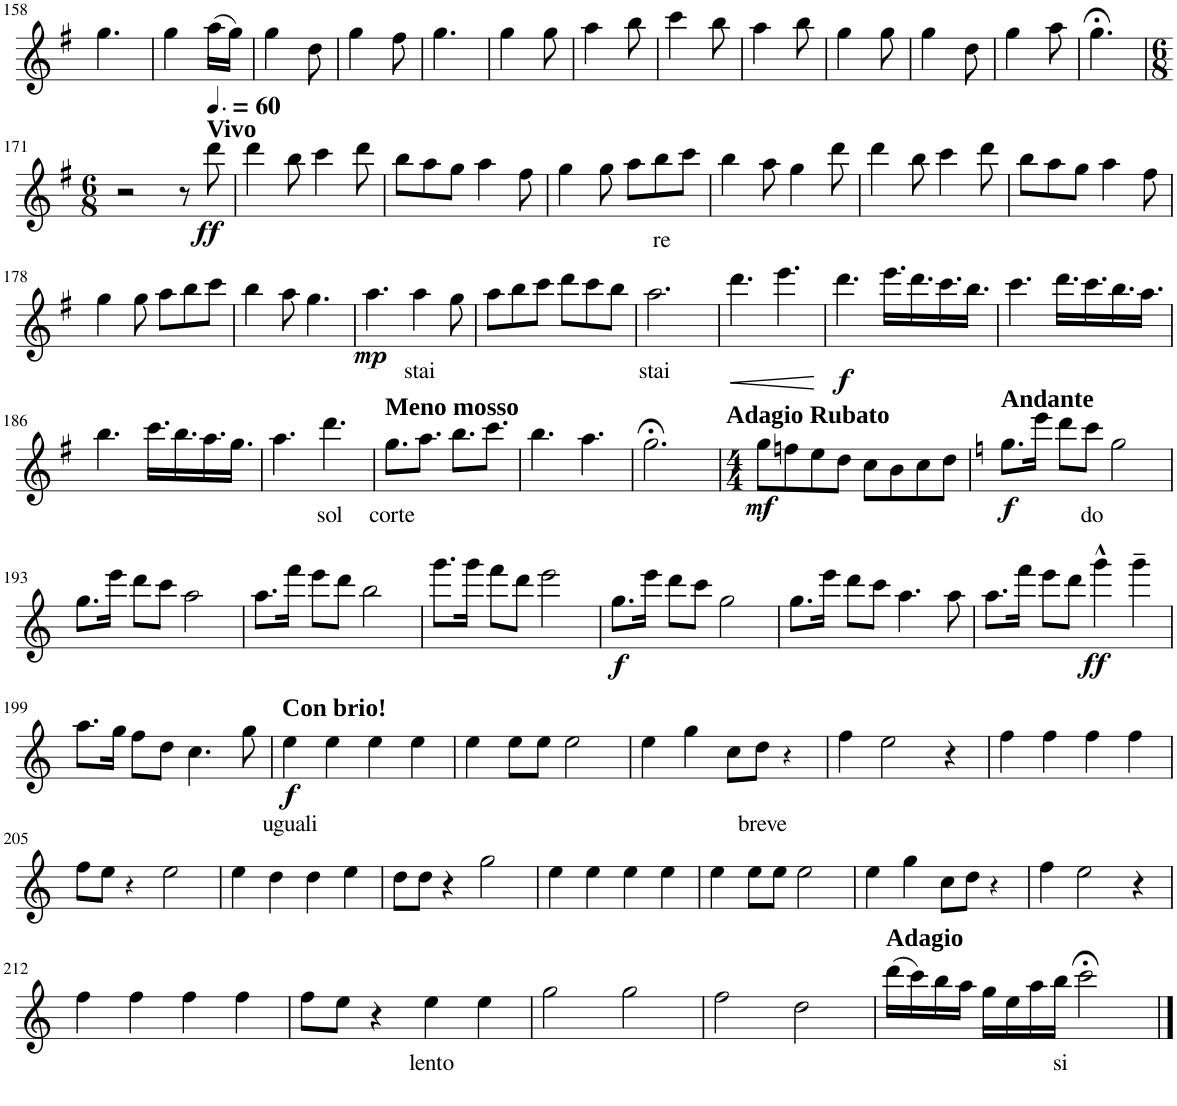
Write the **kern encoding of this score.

**kern	**dynam	**kern	**dynam	**kern	**text	**dynam
*part3	*part3	*part2	*part2	*part1	*part1	*part1
*staff3	*staff3	*staff2	*staff2	*staff1	*staff1	*staff1
*I"Flute	*	*I"Flute	*	*I"Flute	*	*
*I'Fl.	*	*I'Fl.	*	*I'Fl.	*	*
!!LO:PB:g=z
*clefG2	*	*clefG2	*	*clefG2	*	*
*k[f#]	*	*k[f#]	*	*k[f#]	*	*
*M3/8	*	*M3/8	*	*M3/8	*	*
=158	=158	=158	=158	=158	=158	=158
4.gg	.	4.b	.	4.gg\	.	.
=159	=159	=159	=159	=159	=159	=159
4g	.	4b	.	4gg\	.	.
(16a/LL	.	(16cc\LL	.	(16aa\LL	.	.
16g/JJ)	.	16b\JJ)	.	16gg\JJ)	.	.
=160	=160	=160	=160	=160	=160	=160
4g	.	4b	.	4gg\	.	.
8dd	.	8b	.	8dd\	.	.
=161	=161	=161	=161	=161	=161	=161
4cc	.	4ee	.	4gg\	.	.
8cc	.	8cc	.	8ff#\	.	.
=162	=162	=162	=162	=162	=162	=162
4.g	.	4.b	.	4.gg\	.	.
=163	=163	=163	=163	=163	=163	=163
8gg\L	.	8b\L	.	4gg\	.	.
8ee\	.	8b\	.	.	.	.
8gg\J	.	8b\J	.	8gg\	.	.
=164	=164	=164	=164	=164	=164	=164
8aa\L	.	8ff#\L	.	4aa\	.	.
8ff#\	.	8ff#\	.	.	.	.
8bb\J	.	8dd\J	.	8bb\	.	.
=165	=165	=165	=165	=165	=165	=165
4ccc	.	4ee	.	4ccc\	.	.
8bb	.	8ff#	.	8bb\	.	.
=166	=166	=166	=166	=166	=166	=166
8aa\L	.	8ff#\L	.	4aa\	.	.
8dd\	.	8ff#\	.	.	.	.
8b\J	.	8dd\J	.	8bb\	.	.
=167	=167	=167	=167	=167	=167	=167
4gg	.	4b	.	4gg\	.	.
8gg	.	8b	.	8gg\	.	.
=168	=168	=168	=168	=168	=168	=168
4gg	.	4b	.	4gg\	.	.
8dd	.	8b	.	8dd\	.	.
=169	=169	=169	=169	=169	=169	=169
4cc	.	4ee	.	4gg\	.	.
8cc	.	8ff#	.	8aa\	.	.
=170	=170	=170	=170	=170	=170	=170
4.b;<	.	4.dd;<	.	4.gg;<\	.	.
!!LO:LB:g=z
=171	=171	=171	=171	=171	=171	=171
*M6/8	*	*M6/8	*	*M6/8	*	*
2r	.	2r	.	2r	.	.
8r	.	8r	.	8r	.	.
*	*	*	*	*MM90	*	*
!	!	!	!	!LO:TX:a:B:t=Vivo	!	!
!	!LO:DY:b	!	!LO:DY:b	!	!	!LO:DY:b
8b	mp	8gg	mp	8ddd\	.	ff
=172	=172	=172	=172	=172	=172	=172
4b	.	4gg	.	4ddd\	.	.
8dd	.	8gg	.	8bb\	.	.
4cc	.	4gg	.	4ccc\	.	.
8a	.	8aa	.	8ddd\	.	.
=173	=173	=173	=173	=173	=173	=173
8dd\L	.	4gg	.	8bb\L	.	.
8cc\	.	.	.	8aa\	.	.
8b\J	.	8dd	.	8gg\J	.	.
4a	.	4dd	.	4aa\	.	.
8a	.	8dd	.	8ff#\	.	.
=174	=174	=174	=174	=174	=174	=174
4g	.	4b	.	4gg\	.	.
8b	.	8ee	.	8gg\	.	.
8a/L	.	4dd	.	8aa\L	.	.
!	!	!	!	!	!LO:LY:b	!
8g/	.	.	.	8bb\	re	.
8f#/J	.	8dd	.	8ccc\J	.	.
=175	=175	=175	=175	=175	=175	=175
4g	.	4dd	.	4bb\	.	.
8f#	.	8dd	.	8aa\	.	.
4g	.	4b	.	4gg\	.	.
8b	.	8gg	.	8ddd\	.	.
=176	=176	=176	=176	=176	=176	=176
4b	.	4gg	.	4ddd\	.	.
8dd	.	8gg	.	8bb\	.	.
4cc	.	4gg	.	4ccc\	.	.
8a	.	8aa	.	8ddd\	.	.
=177	=177	=177	=177	=177	=177	=177
8dd\L	.	4gg	.	8bb\L	.	.
8cc\	.	.	.	8aa\	.	.
8b\J	.	8dd	.	8gg\J	.	.
4a	.	4dd	.	4aa\	.	.
8a	.	8dd	.	8ff#\	.	.
!!LO:LB:g=z
=178	=178	=178	=178	=178	=178	=178
4g	.	4b	.	4gg\	.	.
8b	.	8ee	.	8gg\	.	.
8a/L	.	4dd	.	8aa\L	.	.
8g/	.	.	.	8bb\	.	.
8f#/J	.	8dd	.	8ccc\J	.	.
=179	=179	=179	=179	=179	=179	=179
4g	.	4dd	.	4bb\	.	.
8f#	.	8dd	.	8aa\	.	.
4.g	.	4.b	.	4.gg\	.	.
=180	=180	=180	=180	=180	=180	=180
!	!LO:DY:b	!	!LO:DY:b	!	!	!LO:DY:b
4.f#	mp	4.dd	mp	4.aa\	.	mp
!	!	!	!	!	!LO:LY:b	!
4a	.	4ff#	.	4aa\	stai	.
8a	.	8ee	.	8gg\	.	.
=181	=181	=181	=181	=181	=181	=181
4dd	.	8ff#\L	.	8aa\L	.	.
.	.	8gg\	.	8bb\	.	.
8dd	.	8aa\J	.	8ccc\J	.	.
4dd	.	8bb\L	.	8ddd\L	.	.
.	.	8aa\	.	8ccc\	.	.
8dd	.	8gg\J	.	8bb\J	.	.
=182	=182	=182	=182	=182	=182	=182
!	!	!	!	!	!LO:LY:b	!
2.dd	.	2.ff#	.	2.aa\	stai	.
=183	=183	=183	=183	=183	=183	=183
!	!LO:HP:b	!	!LO:HP:b	!	!	!LO:HP:b
4.b	<	4.gg	<	4.ddd\	.	<
4.cc	.	4.gg	.	4.eee\	.	.
.	[	.	[	.	.	[
=184	=184	=184	=184	=184	=184	=184
!	!	!	!	!	!	!LO:DY:b
4.b	.	4.gg	.	4.ddd\	.	f
4.ee	.	4.gg	.	16.eee\LL	.	.
.	.	.	.	16.ddd\	.	.
.	.	.	.	16.ccc\	.	.
.	.	.	.	16.bb\JJ	.	.
=185	=185	=185	=185	=185	=185	=185
4.ee	.	4.gg	.	4.ccc\	.	.
4.dd	.	16.aa\LL	.	16.ddd\LL	.	.
.	.	16.gg\	.	16.ccc\	.	.
.	.	16.gg\	.	16.bb\	.	.
.	.	16.ff#\JJ	.	16.aa\JJ	.	.
!!LO:LB:g=z
=186	=186	=186	=186	=186	=186	=186
4.dd	.	4.gg	.	4.bb\	.	.
16.cc/LL	.	16.gg\LL	.	16.ccc\LL	.	.
16.b/	.	16.ff#\	.	16.bb\	.	.
16.a/	.	16.ee\	.	16.aa\	.	.
16.g/JJ	.	16.ee\JJ	.	16.gg\JJ	.	.
=187	=187	=187	=187	=187	=187	=187
4.f#	.	4.dd	.	4.aa\	.	.
!	!	!	!	!	!LO:LY:b	!
4.a	.	4.ff#	.	4.ddd\	sol	.
=188	=188	=188	=188	=188	=188	=188
!	!	!	!	!LO:TX:a:B:t=Meno mosso	!	!
!	!	!	!	!	!LO:LY:b	!
8.b\L	.	8.dd\L	.	8.gg\L	corte	.
8.dd\J	.	8.ff#\J	.	8.aa\J	.	.
8.g/L	.	8.gg\L	.	8.bb\L	.	.
8.cc/J	.	8.ee\J	.	8.ccc\J	.	.
=189	=189	=189	=189	=189	=189	=189
4.gg	.	4.dd	.	4.bb\	.	.
4.ff#	.	4.cc	.	4.aa\	.	.
=190	=190	=190	=190	=190	=190	=190
2.b;<	.	2.dd;<	.	2.gg;<\	.	.
=191	=191	=191	=191	=191	=191	=191
*M4/4	*	*M4/4	*	*M4/4	*	*
!	!	!	!	!LO:TX:a:B:t=Adagio Rubato	!	!
!	!LO:DY:b	!	!LO:DY:b	!	!	!LO:DY:b
2b	p	8g/L	mf	8gg\L	.	mf
.	.	8fn/J	.	8ffn\	.	.
.	.	8e/L	.	8ee\	.	.
.	.	8d/J	.	8dd\J	.	.
2cc	.	8e/L	.	8cc\L	.	.
.	.	8g/J	.	8b\	.	.
.	.	8a/L	.	8cc\	.	.
.	.	8b/J	.	8dd\J	.	.
=192	=192	=192	=192	=192	=192	=192
*k[]	*	*k[]	*	*k[]	*	*
!	!	!	!	!LO:TX:a:B:t=Andante	!	!
!	!LO:DY:b	!	!LO:DY:b	!	!	!LO:DY:b
8.ee\L	f	8.g/L	f	8.gg\L	.	f
16ccc\Jk	.	16a/Jk	.	16eee\Jk	.	.
8bb\L	.	8d/L	.	8ddd\L	.	.
!	!	!	!	!	!LO:LY:b	!
8aa\J	.	8c/J	.	8ccc\J	do	.
2ee	.	8cc\L	.	2gg\	.	.
.	.	16cc\Jk	.	.	.	.
.	.	4cc	.	.	.	.
.	.	16cc	.	.	.	.
!!LO:LB:g=z
=193	=193	=193	=193	=193	=193	=193
8.ee\L	.	8.g/L	.	8.gg\L	.	.
16ccc\Jk	.	16a/Jk	.	16eee\Jk	.	.
8bb\L	.	8d/L	.	8ddd\L	.	.
8aa\J	.	8c/J	.	8ccc\J	.	.
2cc	.	8cc\L	.	2aa\	.	.
.	.	16cc\Jk	.	.	.	.
.	.	4cc	.	.	.	.
.	.	16cc	.	.	.	.
=194	=194	=194	=194	=194	=194	=194
*k[]	*	*k[]	*	*	*	*
8.ee\L	.	8.cc\L	.	8.aa\L	.	.
16ddd\Jk	.	16b\Jk	.	16fff\Jk	.	.
8ccc\L	.	8e/L	.	8eee\L	.	.
8bb\J	.	8d/J	.	8ddd\J	.	.
2gg	.	8dd\L	.	2bb\	.	.
.	.	16dd\Jk	.	.	.	.
.	.	4dd	.	.	.	.
.	.	16dd	.	.	.	.
=195	=195	=195	=195	=195	=195	=195
!	!LO:DY:b	!	!	!	!	!
8.b\L	p	8.dd\L	.	8.ggg\L	.	.
16b\Jk	.	16dd\Jk	.	16ggg\Jk	.	.
8b\L	.	8f/L	.	8fff\L	.	.
8b\J	.	8d/J	.	8ddd\J	.	.
2cc	.	8gg\L	.	2eee\	.	.
.	.	8ff\J	.	.	.	.
.	.	8ee\L	.	.	.	.
.	.	8dd\J	.	.	.	.
=196	=196	=196	=196	=196	=196	=196
!	!LO:DY:b	!	!LO:DY:b	!	!	!LO:DY:b
8.ee\L	mf	8.g/L	mf	8.gg\L	.	f
16ccc\Jk	.	16a/Jk	.	16eee\Jk	.	.
8bb\L	.	8d/L	.	8ddd\L	.	.
8aa\J	.	8c/J	.	8ccc\J	.	.
2ee	.	8cc\L	.	2gg\	.	.
.	.	16cc\Jk	.	.	.	.
.	.	4cc	.	.	.	.
.	.	16cc	.	.	.	.
=197	=197	=197	=197	=197	=197	=197
8.ee\L	.	8.g/L	.	8.gg\L	.	.
16ccc\Jk	.	16a/Jk	.	16eee\Jk	.	.
8bb\L	.	8d/L	.	8ddd\L	.	.
8aa\J	.	8c/J	.	8ccc\J	.	.
2cc	.	8cc\L	.	4.aa\	.	.
.	.	16cc\Jk	.	.	.	.
.	.	(4cc	.	.	.	.
.	.	.	.	8aa\	.	.
.	.	16cc)	.	.	.	.
=198	=198	=198	=198	=198	=198	=198
8.cc\L	.	8.ee\L	.	8.aa\L	.	.
16aa\Jk	.	16ccc\Jk	.	16fff\Jk	.	.
8gg\L	.	8bb\L	.	8eee\L	.	.
8ff\J	.	8aa\J	.	8ddd\J	.	.
!	!LO:DY:b	!	!	!	!	!LO:DY:b
4ddd^^	ff	8gg\L	.	4ggg^^\	.	ff
.	.	8dd\J	.	.	.	.
4ddd~	.	8b\L	.	4ggg~\	.	.
.	.	8gg\J	.	.	.	.
!!LO:LB:g=z
=199	=199	=199	=199	=199	=199	=199
8ee	.	8.cc\L	.	8.aa\L	.	.
8r	.	.	.	.	.	.
.	.	16b\Jk	.	16gg\Jk	.	.
8dd	.	8a/L	.	8ff\L	.	.
8r	.	8g/J	.	8dd\J	.	.
8g	.	4.c	.	4.cc\	.	.
8r	.	.	.	.	.	.
8g	.	.	.	.	.	.
8r	.	8d	.	8gg\	.	.
=200	=200	=200	=200	=200	=200	=200
!	!	!	!	!LO:TX:a:B:t=Con brio!	!	!
!	!LO:DY:b	!	!LO:DY:b	!	!LO:LY:b	!LO:DY:b
8r	mp	4cc	mf	4ee\	uguali	f
8e	.	.	.	.	.	.
8r	.	4cc	.	4ee\	.	.
8cc	.	.	.	.	.	.
8r	.	4cc	.	4ee\	.	.
8e	.	.	.	.	.	.
8r	.	4cc	.	4ee\	.	.
8cc	.	.	.	.	.	.
=201	=201	=201	=201	=201	=201	=201
2g	.	4cc	.	4ee\	.	.
.	.	8cc\L	.	8ee\L	.	.
.	.	8cc\J	.	8ee\J	.	.
2g	.	2cc	.	2ee\	.	.
=202	=202	=202	=202	=202	=202	=202
8e	.	4cc	.	4ee\	.	.
8r	.	.	.	.	.	.
8g	.	4dd	.	4gg\	.	.
8r	.	.	.	.	.	.
8e	.	8e/L	.	8cc\L	.	.
!	!	!	!	!	!LO:LY:b	!
8r	.	8g/J	.	8dd\J	breve	.
4r	.	4r	.	4r	.	.
=203	=203	=203	=203	=203	=203	=203
4d	.	4dd	.	4ff\	.	.
4r	.	2cc	.	2ee\	.	.
4g	.	.	.	.	.	.
4ee	.	4r	.	4r	.	.
=204	=204	=204	=204	=204	=204	=204
!	!LO:DY:b	!	!	!	!	!
4dd	p	(8b\L	.	4ff\	.	.
.	.	8dd\J)	.	.	.	.
4dd	.	8f/L	.	4ff\	.	.
.	.	8b/J	.	.	.	.
4dd	.	8dd\L	.	4ff\	.	.
.	.	8b\J	.	.	.	.
4dd	.	8f/L	.	4ff\	.	.
.	.	8dd/J	.	.	.	.
!!LO:LB:g=z
=205	=205	=205	=205	=205	=205	=205
8dd\L	.	8b\L	.	8ff\L	.	.
8cc\J	.	8cc\J	.	8ee\J	.	.
4r	.	4r	.	4r	.	.
2cc	.	8e/L	.	2ee\	.	.
.	.	8g/J	.	.	.	.
.	.	8e/L	.	.	.	.
.	.	[8g/J	.	.	.	.
=206	=206	=206	=206	=206	=206	=206
4cc	.	8g/L]	.	4ee\	.	.
.	.	(8e/J	.	.	.	.
4b	.	8b/L)	.	4dd\	.	.
.	.	8g/J	.	.	.	.
4b	.	8b/L	.	4dd\	.	.
.	.	8g/J	.	.	.	.
4cc	.	8cc/L	.	4ee\	.	.
.	.	8e/J	.	.	.	.
=207	=207	=207	=207	=207	=207	=207
8b\L	.	4g	.	8dd\L	.	.
8b\J	.	.	.	8dd\J	.	.
4r	.	4r	.	4r	.	.
2dd	.	2g	.	2gg\	.	.
=208	=208	=208	=208	=208	=208	=208
4cc	.	(8e/L	.	4ee\	.	.
.	.	8g/J)	.	.	.	.
4ee	.	8e/L	.	4ee\	.	.
.	.	8g/J	.	.	.	.
4cc	.	4.e	.	4ee\	.	.
4cc	.	.	.	4ee\	.	.
.	.	8g	.	.	.	.
=209	=209	=209	=209	=209	=209	=209
4cc	.	2g	.	4ee\	.	.
8cc\L	.	.	.	8ee\L	.	.
8cc\J	.	.	.	8ee\J	.	.
2cc	.	2g	.	2ee\	.	.
=210	=210	=210	=210	=210	=210	=210
4cc	.	8e	.	4ee\	.	.
.	.	8r	.	.	.	.
4dd	.	8g	.	4gg\	.	.
.	.	8r	.	.	.	.
8e/L	.	8e	.	8cc\L	.	.
8g/J	.	8r	.	8dd\J	.	.
4r	.	4r	.	4r	.	.
=211	=211	=211	=211	=211	=211	=211
4dd	.	(8b\L	.	4ff\	.	.
.	.	8cc\J)	.	.	.	.
2cc	.	8ee\L	.	2ee\	.	.
.	.	8cc\J	.	.	.	.
.	.	8ee\L	.	.	.	.
.	.	8cc\J	.	.	.	.
4r	.	8e/L	.	4r	.	.
.	.	8cc/J	.	.	.	.
!!LO:LB:g=z
=212	=212	=212	=212	=212	=212	=212
(8b\L	.	4dd	.	4ff\	.	.
8dd\J)	.	.	.	.	.	.
8f/L	.	4dd	.	4ff\	.	.
8b/J	.	.	.	.	.	.
8dd\L	.	4dd	.	4ff\	.	.
8b\J	.	.	.	.	.	.
8f/L	.	4dd	.	4ff\	.	.
8dd/J	.	.	.	.	.	.
=213	=213	=213	=213	=213	=213	=213
8a/L	.	8cc\L	.	8ff\L	.	.
8g/J	.	8cc\J	.	8ee\J	.	.
4r	.	4r	.	4r	.	.
!	!	!	!	!	!LO:LY:b	!
4g	.	4cc	.	4ee\	lento	.
4g	.	4cc	.	4ee\	.	.
=214	=214	=214	=214	=214	=214	=214
2b	.	2dd	.	2gg\	.	.
2b	.	2dd	.	2gg\	.	.
=215	=215	=215	=215	=215	=215	=215
2a	.	2cc	.	2ff\	.	.
2d	.	2g	.	2dd\	.	.
=216	=216	=216	=216	=216	=216	=216
!	!	!	!	!LO:TX:a:B:t=Adagio	!	!
(16g/LL	.	(16b/LL	.	(16ddd\LL	.	.
16f/J)	.	16a/J)	.	16ccc\)	.	.
16g/L	.	16g/L	.	16bb\	.	.
16a/JJ	.	16e/JJ	.	16aa\JJ	.	.
16b\LL	.	16dd\LL	.	16gg\LL	.	.
16cc\J	.	16cc\J	.	16ee\	.	.
16ee\L	.	16ee\L	.	16aa\	.	.
!	!	!	!	!	!LO:LY:b	!
16dd\JJ	.	16dd\JJ	.	16bb\JJ	si	.
2g;<	.	2ee;<	.	2ccc;<\	.	.
==	==	==	==	==	==	==
*-	*-	*-	*-	*-	*-	*-
